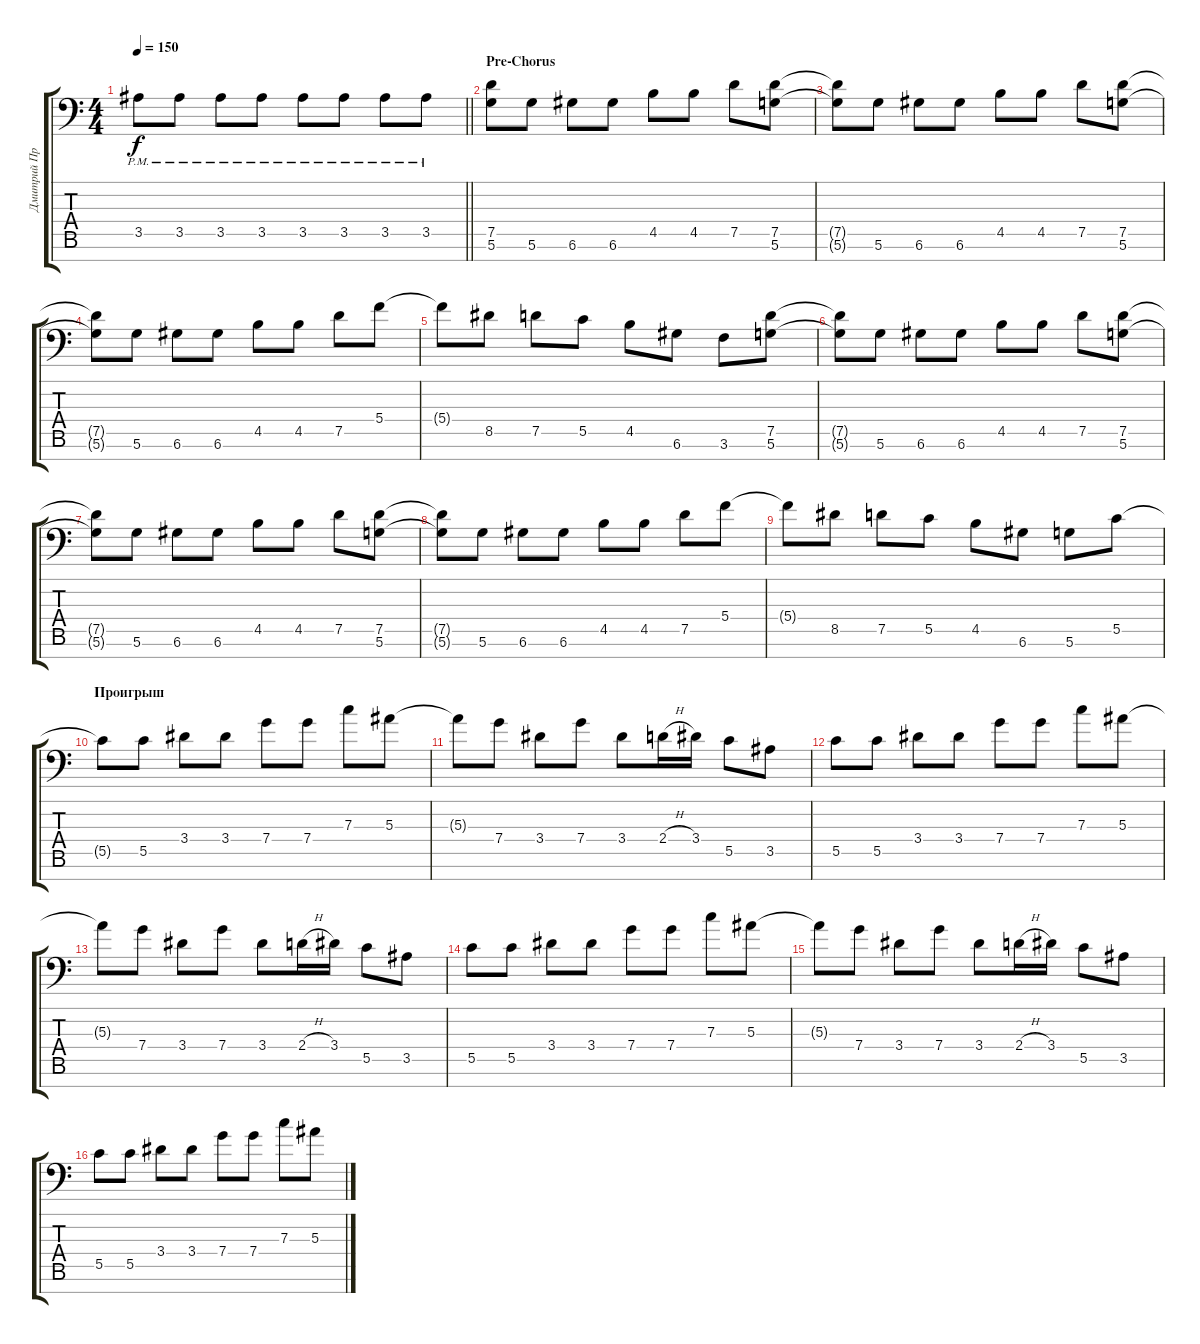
\track ("Дмитрий Процко" "Дмитрий Пр") {instrument distortionguitar}
\staff {score tabs}
\tuning (D4 A3 F3 C3 G2 D2 A1) {hide}
\ts (4 4)
\tempo 150
\clef f4
\barLineRight lightlight
\ks c
3.5{pm}.8{dy f} 3.5{pm}.8 3.5{pm}.8 3.5{pm}.8 3.5{pm}.8 3.5{pm}.8 3.5{pm}.8 3.5{pm}.8 |
\section ("" "Pre-Chorus")
(7.5 5.6).8 5.6.8 6.6.8 6.6.8 4.5.8 4.5.8 7.5.8 (7.5 5.6).8 |
(7.5{t} 5.6{t}).8 5.6.8 6.6.8 6.6.8 4.5.8 4.5.8 7.5.8 (7.5 5.6).8 |
(7.5{t} 5.6{t}).8 5.6.8 6.6.8 6.6.8 4.5.8 4.5.8 7.5.8 5.4.8 |
5.4{t}.8 8.5.8 7.5.8 5.5.8 4.5.8 6.6.8 3.6.8 (7.5 5.6).8 |
(7.5{t} 5.6{t}).8 5.6.8 6.6.8 6.6.8 4.5.8 4.5.8 7.5.8 (7.5 5.6).8 |
(7.5{t} 5.6{t}).8 5.6.8 6.6.8 6.6.8 4.5.8 4.5.8 7.5.8 (7.5 5.6).8 |
(7.5{t} 5.6{t}).8 5.6.8 6.6.8 6.6.8 4.5.8 4.5.8 7.5.8 5.4.8 |
5.4{t}.8 8.5.8 7.5.8 5.5.8 4.5.8 6.6.8 5.6.8 5.5.8 |
\section ("" "Проигрыш")
5.5{t}.8 5.5.8 3.4.8 3.4.8 7.4.8 7.4.8 7.3.8 5.3.8 |
5.3{t}.8 7.4.8 3.4.8 7.4.8 3.4.8 2.4{h}.16 3.4.16 5.5.8 3.5.8 |
5.5.8 5.5.8 3.4.8 3.4.8 7.4.8 7.4.8 7.3.8 5.3.8 |
5.3{t}.8 7.4.8 3.4.8 7.4.8 3.4.8 2.4{h}.16 3.4.16 5.5.8 3.5.8 |
5.5.8 5.5.8 3.4.8 3.4.8 7.4.8 7.4.8 7.3.8 5.3.8 |
5.3{t}.8 7.4.8 3.4.8 7.4.8 3.4.8 2.4{h}.16 3.4.16 5.5.8 3.5.8 |
5.5.8 5.5.8 3.4.8 3.4.8 7.4.8 7.4.8 7.3.8 5.3.8
